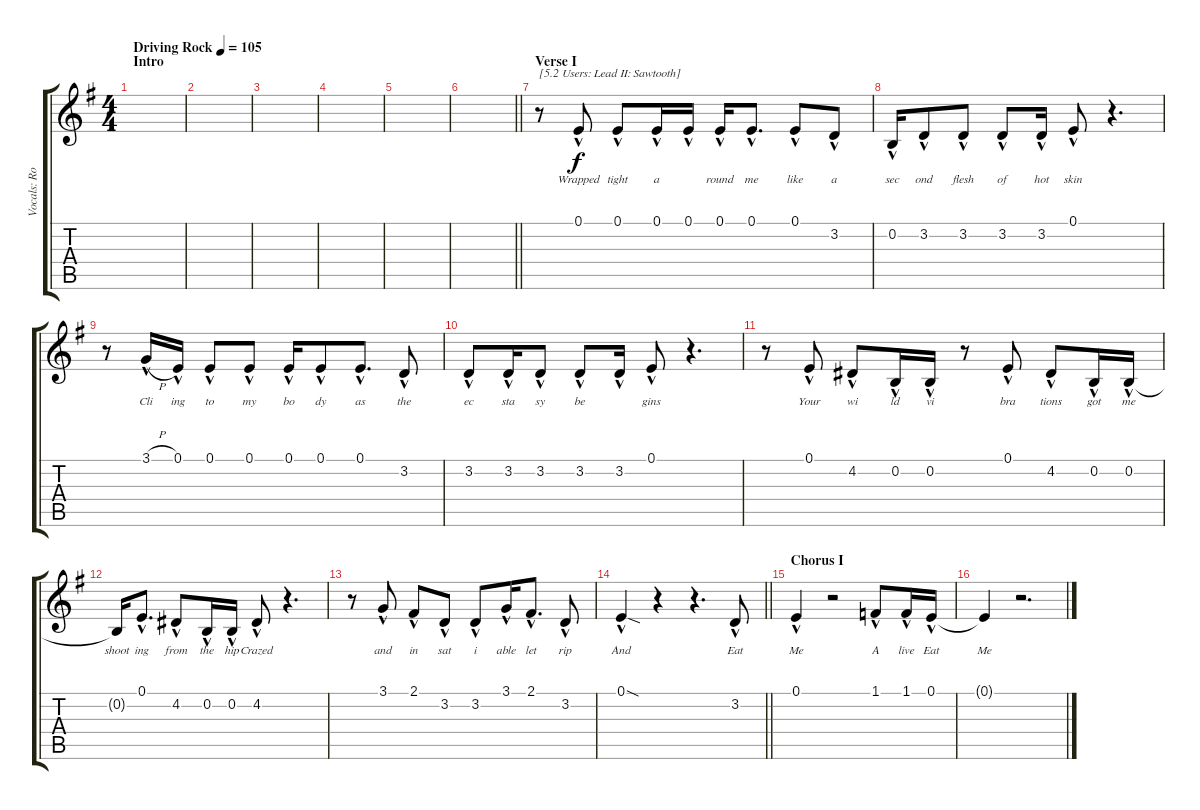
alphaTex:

\track ("Vocals: Rob" "Vocals: Ro") {instrument lead2sawtooth}
\staff {score tabs}
\tuning (E4 B3 G3 D3 A2 E2) {hide}
\ts (4 4)
\section ("" "Intro")
\tempo (105 "Driving Rock")
\clef g2
\ks g
|
|
|
|
|
\barLineRight lightlight
|
\section ("" "Verse I")
r.8{txt "[5.2 Users: Lead II: Sawtooth]"} 0.1{hac}.8{lyrics (0 "Wrapped") lyrics (1 "") lyrics (2 "") lyrics (3 "") lyrics (4 "")} 0.1{hac}.8{lyrics (0 "tight") lyrics (1 "") lyrics (2 "") lyrics (3 "") lyrics (4 "")} 0.1{hac}.16{lyrics (0 "a") lyrics (1 "") lyrics (2 "") lyrics (3 "") lyrics (4 "")} 0.1{hac}.16{lyrics (0 "") lyrics (1 "") lyrics (2 "") lyrics (3 "") lyrics (4 "")} 0.1{hac}.16{lyrics (0 "round") lyrics (1 "") lyrics (2 "") lyrics (3 "") lyrics (4 "")} 0.1{hac}.8{d lyrics (0 "me") lyrics (1 "") lyrics (2 "") lyrics (3 "") lyrics (4 "")} 0.1{hac}.8{lyrics (0 "like") lyrics (1 "") lyrics (2 "") lyrics (3 "") lyrics (4 "")} 3.2{hac}.8{lyrics (0 "a") lyrics (1 "") lyrics (2 "") lyrics (3 "") lyrics (4 "")} |
0.2{hac}.16{lyrics (0 "sec") lyrics (1 "") lyrics (2 "") lyrics (3 "") lyrics (4 "")} 3.2{hac}.8{lyrics (0 "ond") lyrics (1 "") lyrics (2 "") lyrics (3 "") lyrics (4 "")} 3.2{hac}.8{lyrics (0 "flesh") lyrics (1 "") lyrics (2 "") lyrics (3 "") lyrics (4 "")} 3.2{hac}.8{lyrics (0 "of") lyrics (1 "") lyrics (2 "") lyrics (3 "") lyrics (4 "")} 3.2{hac}.16{lyrics (0 "hot") lyrics (1 "") lyrics (2 "") lyrics (3 "") lyrics (4 "")} 0.1{hac}.8{lyrics (0 "skin") lyrics (1 "") lyrics (2 "") lyrics (3 "") lyrics (4 "")} r.4{d} |
r.8 3.1{h hac}.16{lyrics (0 "Cli") lyrics (1 "") lyrics (2 "") lyrics (3 "") lyrics (4 "")} 0.1{hac}.16{lyrics (0 "ing") lyrics (1 "") lyrics (2 "") lyrics (3 "") lyrics (4 "")} 0.1{hac}.8{lyrics (0 "to") lyrics (1 "") lyrics (2 "") lyrics (3 "") lyrics (4 "")} 0.1{hac}.8{lyrics (0 "my") lyrics (1 "") lyrics (2 "") lyrics (3 "") lyrics (4 "")} 0.1{hac}.16{lyrics (0 "bo") lyrics (1 "") lyrics (2 "") lyrics (3 "") lyrics (4 "")} 0.1{hac}.8{lyrics (0 "dy") lyrics (1 "") lyrics (2 "") lyrics (3 "") lyrics (4 "")} 0.1{hac}.8{d lyrics (0 "as") lyrics (1 "") lyrics (2 "") lyrics (3 "") lyrics (4 "")} 3.2{hac}.8{lyrics (0 "the") lyrics (1 "") lyrics (2 "") lyrics (3 "") lyrics (4 "")} |
3.2{hac}.8{lyrics (0 "ec") lyrics (1 "") lyrics (2 "") lyrics (3 "") lyrics (4 "")} 3.2{hac}.16{lyrics (0 "sta") lyrics (1 "") lyrics (2 "") lyrics (3 "") lyrics (4 "")} 3.2{hac}.8{lyrics (0 "sy") lyrics (1 "") lyrics (2 "") lyrics (3 "") lyrics (4 "")} 3.2{hac}.8{lyrics (0 "be") lyrics (1 "") lyrics (2 "") lyrics (3 "") lyrics (4 "")} 3.2{hac}.16{lyrics (0 "") lyrics (1 "") lyrics (2 "") lyrics (3 "") lyrics (4 "")} 0.1{hac}.8{lyrics (0 "gins") lyrics (1 "") lyrics (2 "") lyrics (3 "") lyrics (4 "")} r.4{d} |
r.8 0.1{hac}.8{lyrics (0 "Your") lyrics (1 "") lyrics (2 "") lyrics (3 "") lyrics (4 "")} 4.2{hac}.8{lyrics (0 "wi") lyrics (1 "") lyrics (2 "") lyrics (3 "") lyrics (4 "")} 0.2{hac}.16{lyrics (0 "ld") lyrics (1 "") lyrics (2 "") lyrics (3 "") lyrics (4 "")} 0.2{hac}.16{lyrics (0 "vi") lyrics (1 "") lyrics (2 "") lyrics (3 "") lyrics (4 "")} r.8 0.1{hac}.8{lyrics (0 "bra") lyrics (1 "") lyrics (2 "") lyrics (3 "") lyrics (4 "")} 4.2{hac}.8{lyrics (0 "tions") lyrics (1 "") lyrics (2 "") lyrics (3 "") lyrics (4 "")} 0.2{hac}.16{lyrics (0 "got") lyrics (1 "") lyrics (2 "") lyrics (3 "") lyrics (4 "")} 0.2{hac}.16{lyrics (0 "me") lyrics (1 "") lyrics (2 "") lyrics (3 "") lyrics (4 "")} |
0.2{t}.16{lyrics (0 "shoot") lyrics (1 "") lyrics (2 "") lyrics (3 "") lyrics (4 "")} 0.1{hac}.8{d lyrics (0 "ing") lyrics (1 "") lyrics (2 "") lyrics (3 "") lyrics (4 "")} 4.2{hac}.8{lyrics (0 "from") lyrics (1 "") lyrics (2 "") lyrics (3 "") lyrics (4 "")} 0.2{hac}.16{lyrics (0 "the") lyrics (1 "") lyrics (2 "") lyrics (3 "") lyrics (4 "")} 0.2{hac}.16{lyrics (0 "hip") lyrics (1 "") lyrics (2 "") lyrics (3 "") lyrics (4 "")} 4.2{hac}.8{lyrics (0 "Crazed") lyrics (1 "") lyrics (2 "") lyrics (3 "") lyrics (4 "")} r.4{d} |
r.8 3.1{hac}.8{lyrics (0 "and") lyrics (1 "") lyrics (2 "") lyrics (3 "") lyrics (4 "")} 2.1{hac}.8{lyrics (0 "in") lyrics (1 "") lyrics (2 "") lyrics (3 "") lyrics (4 "")} 3.2{hac}.8{lyrics (0 "sat") lyrics (1 "") lyrics (2 "") lyrics (3 "") lyrics (4 "")} 3.2{hac}.8{lyrics (0 "i") lyrics (1 "") lyrics (2 "") lyrics (3 "") lyrics (4 "")} 3.1{hac}.16{lyrics (0 "able") lyrics (1 "") lyrics (2 "") lyrics (3 "") lyrics (4 "")} 2.1{hac}.8{d lyrics (0 "let") lyrics (1 "") lyrics (2 "") lyrics (3 "") lyrics (4 "")} 3.2{hac}.8{lyrics (0 "rip") lyrics (1 "") lyrics (2 "") lyrics (3 "") lyrics (4 "")} |
\barLineRight lightlight
0.1{sod hac}.4{lyrics (0 "And") lyrics (1 "") lyrics (2 "") lyrics (3 "") lyrics (4 "")} r.4 r.4{d} 3.2{hac}.8{lyrics (0 "Eat") lyrics (1 "") lyrics (2 "") lyrics (3 "") lyrics (4 "")} |
\section ("" "Chorus I")
0.1{hac}.4{lyrics (0 "Me") lyrics (1 "") lyrics (2 "") lyrics (3 "") lyrics (4 "")} r.2 1.1{hac}.8{lyrics (0 "A") lyrics (1 "") lyrics (2 "") lyrics (3 "") lyrics (4 "")} 1.1{hac}.16{lyrics (0 "live") lyrics (1 "") lyrics (2 "") lyrics (3 "") lyrics (4 "")} 0.1{hac}.16{lyrics (0 "Eat") lyrics (1 "") lyrics (2 "") lyrics (3 "") lyrics (4 "")} |
0.1{t}.4{lyrics (0 "Me") lyrics (1 "") lyrics (2 "") lyrics (3 "") lyrics (4 "")} r.2{d}
